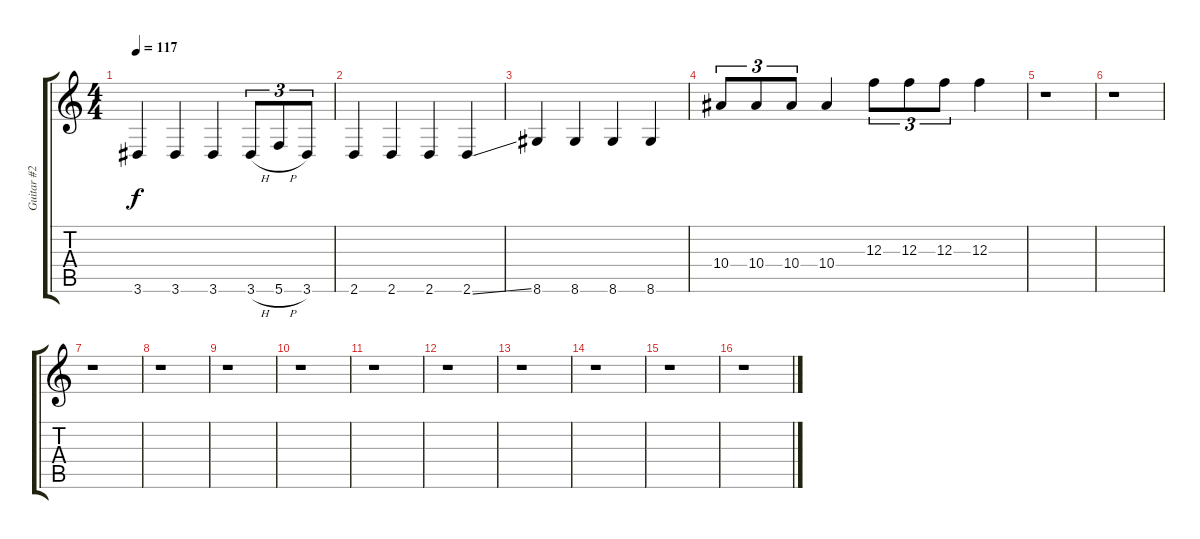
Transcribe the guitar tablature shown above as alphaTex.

\track ("Guitar #2" "Guitar #2") {instrument distortionguitar}
\staff {score tabs}
\tuning (D4 A3 F3 C3 G2 C2) {hide}
\ts (4 4)
\tempo 117
\clef g2
\ks c
3.6.4{dy f} 3.6.4 3.6.4 3.6{h}.8{tu (3 2)} 5.6{h}.8{tu (3 2)} 3.6.8{tu (3 2)} |
2.6.4 2.6.4 2.6.4 2.6{ss}.4 |
8.6.4 8.6.4 8.6.4 8.6.4 |
10.4.8{tu (3 2)} 10.4.8{tu (3 2)} 10.4.8{tu (3 2)} 10.4.4 12.3.8{tu (3 2)} 12.3.8{tu (3 2)} 12.3.8{tu (3 2)} 12.3.4 |
r.1 |
r.1 |
r.1 |
r.1 |
r.1 |
r.1 |
r.1 |
r.1 |
r.1 |
r.1 |
r.1 |
r.1
